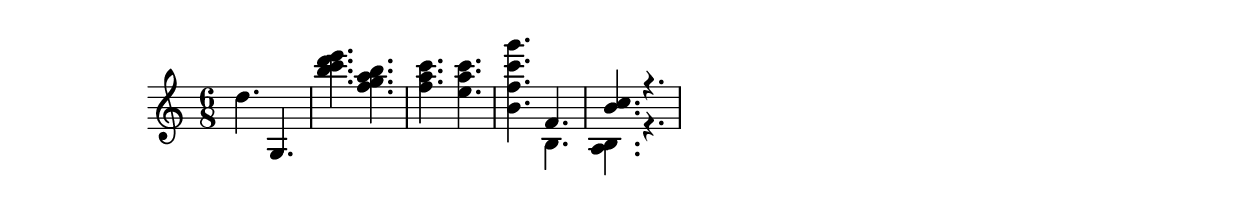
\version "2.16.0" \header{


    texidoc=" Both noteheads and rests can have dots.  
    Augmentation dots should never be printed on a staff line,
but rather be shifted vertically. They should go up, but in case of
multiple parts, the down stems have down shifted dots.  In case of
chords, all dots should be in a column.  The dots follow the shift
of rests when avoiding collisions.

The priorities to print the dots are (ranked in importance):

@itemize @bullet
@item keeping dots off staff lines,
@item keeping dots close to their  note heads,
@item moving dots in the direction specified by the voice,
@item moving dots up.
@end itemize

"
}



\context Voice \relative c'' {
  \time 6/8
  d4. g,,
  \stemDown
  <b'' c d e>4.  <f g a b>
  <f a c> <e a c> <b f' c' g'>
  
  
  <<
    { f  <b c> r4.  }\\
    { b, <a b> r4. }
  >>
  
  
}

